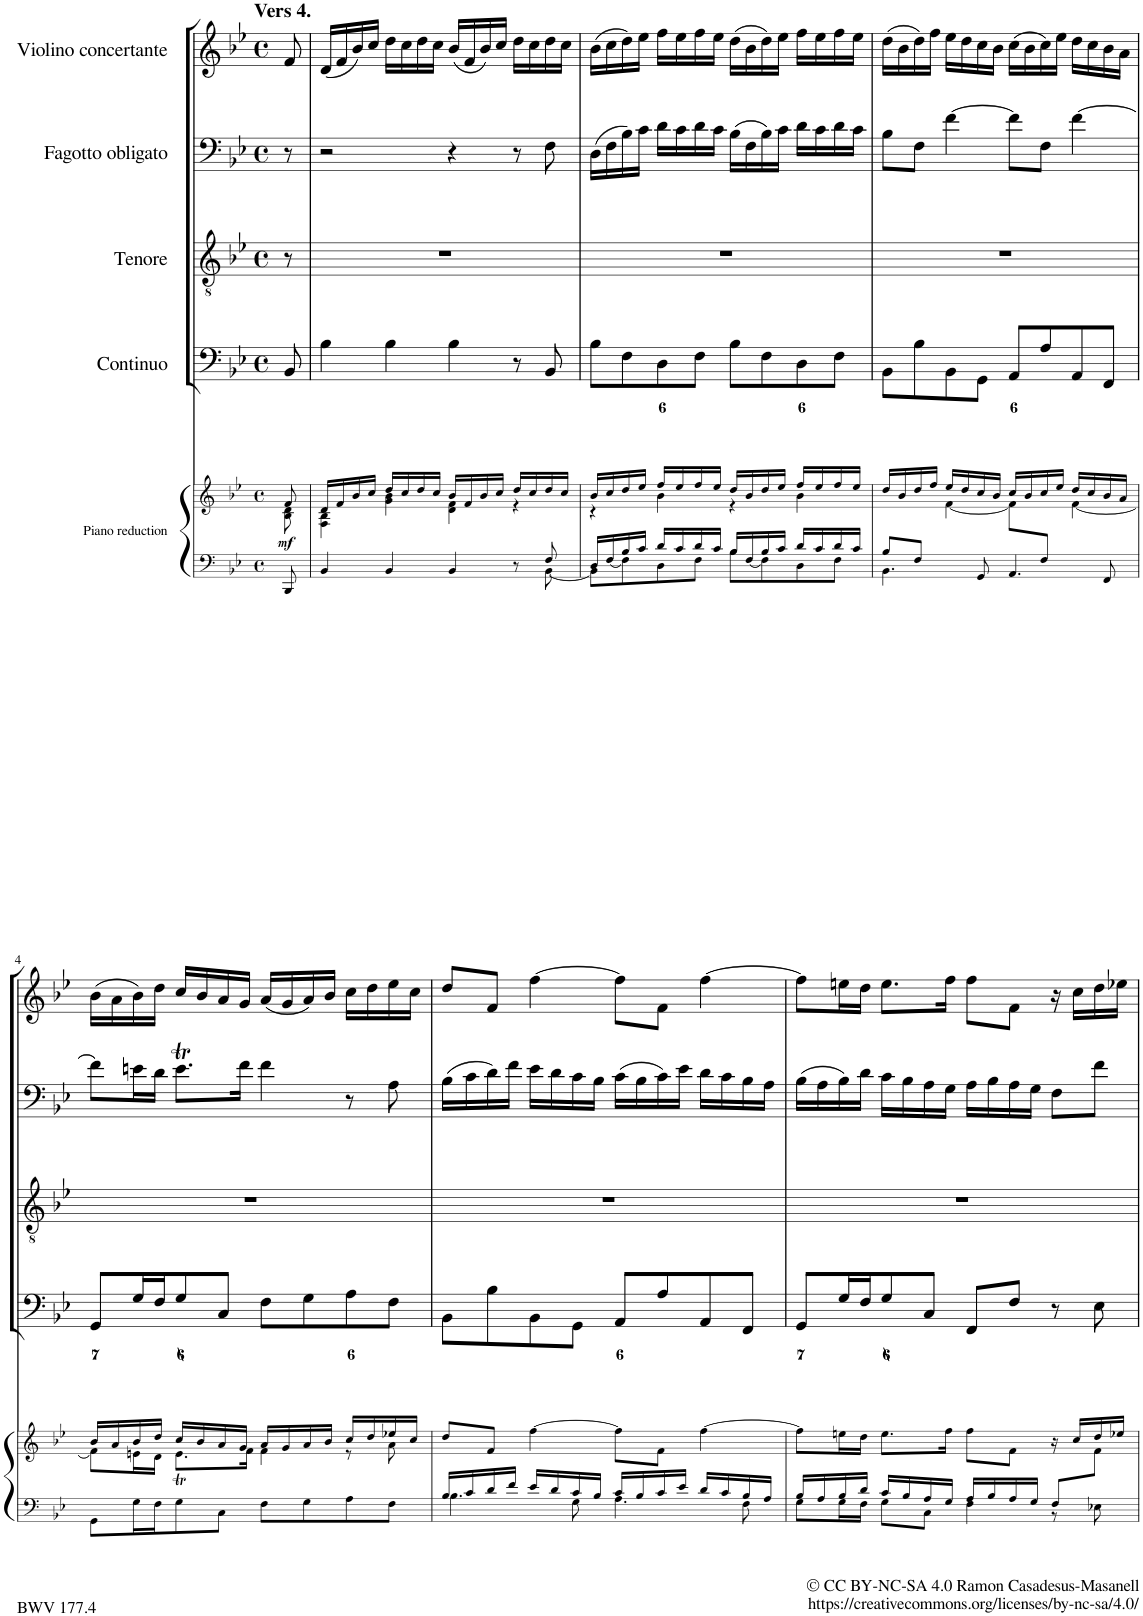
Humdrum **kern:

**kern	**kern	**dynam	**kern	**kern	**kern	**kern
*part5	*part5	*part5	*part4	*part3	*part2	*part1
*staff6	*staff5	*staff5/6	*staff4	*staff3	*staff2	*staff1
*I"Piano reduction	*	*	*I"Continuo	*I"Tenore	*I"Fagotto obligato	*I"Violino concertante
*I'Pno	*	*	*	*	*	*I'Vln
*stria5	*stria5	*	*	*	*	*
*clefF4	*clefG2	*	*clefF4	*clefGv2	*clefF4	*clefG2
*k[b-e-]	*k[b-e-]	*	*k[b-e-]	*k[b-e-]	*k[b-e-]	*k[b-e-]
*M4/4	*M4/4	*	*M4/4	*M4/4	*M4/4	*M4/4
*met(c)	*met(c)	*	*met(c)	*met(c)	*met(c)	*met(c)
=	=	=	=	=	=	=
*	*^	*	*	*	*	*
!	!	!	!	!	!	!	!LO:TX:a:B:t=Vers 4.
!	!	!	!LO:DY:b	!	!	!	!
8BBB-/	8f/	8B-\ 8d\	mf	8BB-/	8r	8r	8f/
=1	=1	=1	=1	=1	=1	=1	=1
*^	*	*	*	*	*	*	*
4BB-/	2ryy	16d/LL	4F\ 4B-\	.	4B-\	1r	2r	(16d/LL
.	.	16f/	.	.	.	.	.	16f/
.	.	16b-/	.	.	.	.	.	16b-/)
.	.	16cc/JJ	.	.	.	.	.	16cc/JJ
4BB-/	.	16dd/LL	4g\ 4b-\	.	4B-\	.	.	16dd\LL
.	.	16cc/	.	.	.	.	.	16cc\
.	.	16dd/	.	.	.	.	.	16dd\
.	.	16cc/JJ	.	.	.	.	.	16cc\JJ
4BB-/	4ryy	16b-/LL	4d\ 4f\	.	4B-\	.	4r	(16b-/LL
.	.	16f/	.	.	.	.	.	16f/
.	.	16b-/	.	.	.	.	.	16b-/)
.	.	16cc/JJ	.	.	.	.	.	16cc/JJ
8r	8ryy	16dd/LL	4r	.	8r	.	8r	16dd\LL
.	.	16cc/	.	.	.	.	.	16cc\
8F/	[8BB-\	16dd/	.	.	8BB-/	.	8F\	16dd\
.	.	16cc/JJ	.	.	.	.	.	16cc\JJ
=2	=2	=2	=2	=2	=2	=2	=2	=2
16D/LL	8BB-\L]	16b-/LL	4r	.	8B-\L	1r	(16D\LL	(16b-\LL
[<16F/	.	16cc/	.	.	.	.	16F\	16cc\
16B-/	8F\]	16dd/	.	.	8F\	.	16B-\)	16dd\)
16c/JJ	.	16ee-/JJ	.	.	.	.	16c\JJ	16ee-\JJ
16d/LL	8D\	16ff/LL	4b-\	.	8D\	.	16d\LL	16ff\LL
16c/	.	16ee-/	.	.	.	.	16c\	16ee-\
16d/	8F\J	16ff/	.	.	8F\J	.	16d\	16ff\
16c/JJ	.	16ee-/JJ	.	.	.	.	16c\JJ	16ee-\JJ
16B-/LL	8B-\L	16dd/LL	4r	.	8B-\L	.	(16B-\LL	(16dd\LL
[<16F/	.	16b-/	.	.	.	.	16F\	16b-\
16B-/	8F\]	16dd/	.	.	8F\	.	16B-\)	16dd\)
16c/JJ	.	16ee-/JJ	.	.	.	.	16c\JJ	16ee-\JJ
16d/LL	8D\	16ff/LL	4b-\	.	8D\	.	16d\LL	16ff\LL
16c/	.	16ee-/	.	.	.	.	16c\	16ee-\
16d/	8F\J	16ff/	.	.	8F\J	.	16d\	16ff\
16c/JJ	.	16ee-/JJ	.	.	.	.	16c\JJ	16ee-\JJ
=3	=3	=3	=3	=3	=3	=3	=3	=3
8B-/L	4.BB-\	16dd/LL	4ryy	.	8BB-\L	1r	8B-\L	(16dd\LL
.	.	16b-/	.	.	.	.	.	16b-\
8F/J	.	16dd/	.	.	8B-\	.	8F\J	16dd\)
.	.	16ff/JJ	.	.	.	.	.	16ff\JJ
4.ryy	.	16ee-/LL	[4f\	.	8BB-\	.	[4f\	16ee-\LL
.	.	16dd/	.	.	.	.	.	16dd\
.	8GG/	16cc/	.	.	8GG\J	.	.	16cc\
.	.	16b-/JJ	.	.	.	.	.	16b-\JJ
.	4.AA/	16cc/LL	8f\L]	.	8AA/L	.	8f\L]	(16cc\LL
.	.	16b-/	.	.	.	.	.	16b-\
8F/J	.	16cc/	8ryy	.	8A/	.	8F\J	16cc\)
.	.	16ee-/JJ	.	.	.	.	.	16ee-\JJ
4ryy	.	16dd/LL	[4f\	.	8AA/	.	[4f\	16dd\LL
.	.	16cc/	.	.	.	.	.	16cc\
.	8FF/	16b-/	.	.	8FF/J	.	.	16b-\
.	.	16a/JJ	.	.	.	.	.	16a\JJ
*v	*v	*	*	*	*	*	*	*
!!LO:LB:g=z
=4	=4	=4	=4	=4	=4	=4	=4
8GG\L	16b-/LL	8f\L]	.	8GG/L	1r	8f\L]	(16b-\LL
.	16a/	.	.	.	.	.	16a\
16G\L	16b-/	16en\L	.	16G/L	.	16en\L	16b-\)
16F\J	16dd/JJ	16d\JJ	.	16F/J	.	16d\JJ	16dd\JJ
8G\	16cc/LL	8.et\L	.	8G/	.	8.et\L	16cc/LL
.	16b-/	.	.	.	.	.	16b-/
8C\J	16a/	.	.	8C/J	.	.	16a/
.	16g/JJ	16f\Jk	.	.	.	16f\Jk	16g/JJ
8F\L	16a/LL	4f\	.	8F\L	.	4f\	(16a/LL
.	16g/	.	.	.	.	.	16g/
8G\	16a/	.	.	8G\	.	.	16a/)
.	16b-/JJ	.	.	.	.	.	16b-/JJ
8A\	16cc/LL	8r	.	8A\	.	8r	16cc\LL
.	16dd/	.	.	.	.	.	16dd\
8F\J	16ee-X/	8a\	.	8F\J	.	8A\	16ee-\
.	16cc/JJ	.	.	.	.	.	16cc\JJ
*	*v	*v	*	*	*	*	*
=5	=5	=5	=5	=5	=5	=5
*^	*	*	*	*	*	*
16B-/LL	4.B-\	8dd/L	.	8BB-\L	1r	(16B-\LL	8dd/L
16c/	.	.	.	.	.	16c\	.
16d/	.	8f/J	.	8B-\	.	16d\)	8f/J
16f/JJ	.	.	.	.	.	16f\JJ	.
16e-/LL	.	[4ff\	.	8BB-\	.	16e-\LL	[4ff\
16d/	.	.	.	.	.	16d\	.
16c/	8G\	.	.	8GG\J	.	16c\	.
16B-/JJ	.	.	.	.	.	16B-\JJ	.
16c/LL	4.A\	8ff\L]	.	8AA/L	.	(16c\LL	8ff\L]
16B-/	.	.	.	.	.	16B-\	.
16c/	.	8f\J	.	8A/	.	16c\)	8f\J
16e-/JJ	.	.	.	.	.	16e-\JJ	.
16d/LL	.	[4ff\	.	8AA/	.	16d\LL	[4ff\
16c/	.	.	.	.	.	16c\	.
16B-/	8F\	.	.	8FF/J	.	16B-\	.
16A/JJ	.	.	.	.	.	16A\JJ	.
=6	=6	=6	=6	=6	=6	=6	=6
*	*	*^	*	*	*	*	*
16B-/LL	8G\L	8ff\L]	2..ryy	.	8GG/L	1r	(16B-\LL	8ff\L]
16A/	.	.	.	.	.	.	16A\	.
16B-/	16G\L	16een\L	.	.	16G/L	.	16B-\)	16een\L
16d/JJ	16F\JJ	16dd\JJ	.	.	16F/J	.	16d\JJ	16dd\JJ
16c/LL	8G\L	8.ee\L	.	.	8G/	.	16c\LL	8.ee\L
16B-/	.	.	.	.	.	.	16B-\	.
16A/	8C\J	.	.	.	8C/J	.	16A\	.
16G/JJ	.	16ff\Jk	.	.	.	.	16G\JJ	16ff\Jk
16A/LL	4F\	8ff\L	.	.	8FF/L	.	16A\LL	8ff\L
16B-/	.	.	.	.	.	.	16B-\	.
16A/	.	8f\J	.	.	8F/J	.	16A\	8f\J
16G/JJ	.	.	.	.	.	.	16G\JJ	.
8F/L	8r	16r	.	.	8r	.	8F\L	16r
.	.	16cc/LL	.	.	.	.	.	16cc\LL
8ryy	8E-X\	16dd/	8f\J	.	8E-\	.	8f\J	16dd\
.	.	16ee-X/JJ	.	.	.	.	.	16ee-X\JJ
*v	*v	*	*	*	*	*	*	*
*	*v	*v	*	*	*	*	*
=	=	=	=	=	=	=
*-	*-	*-	*-	*-	*-	*-
